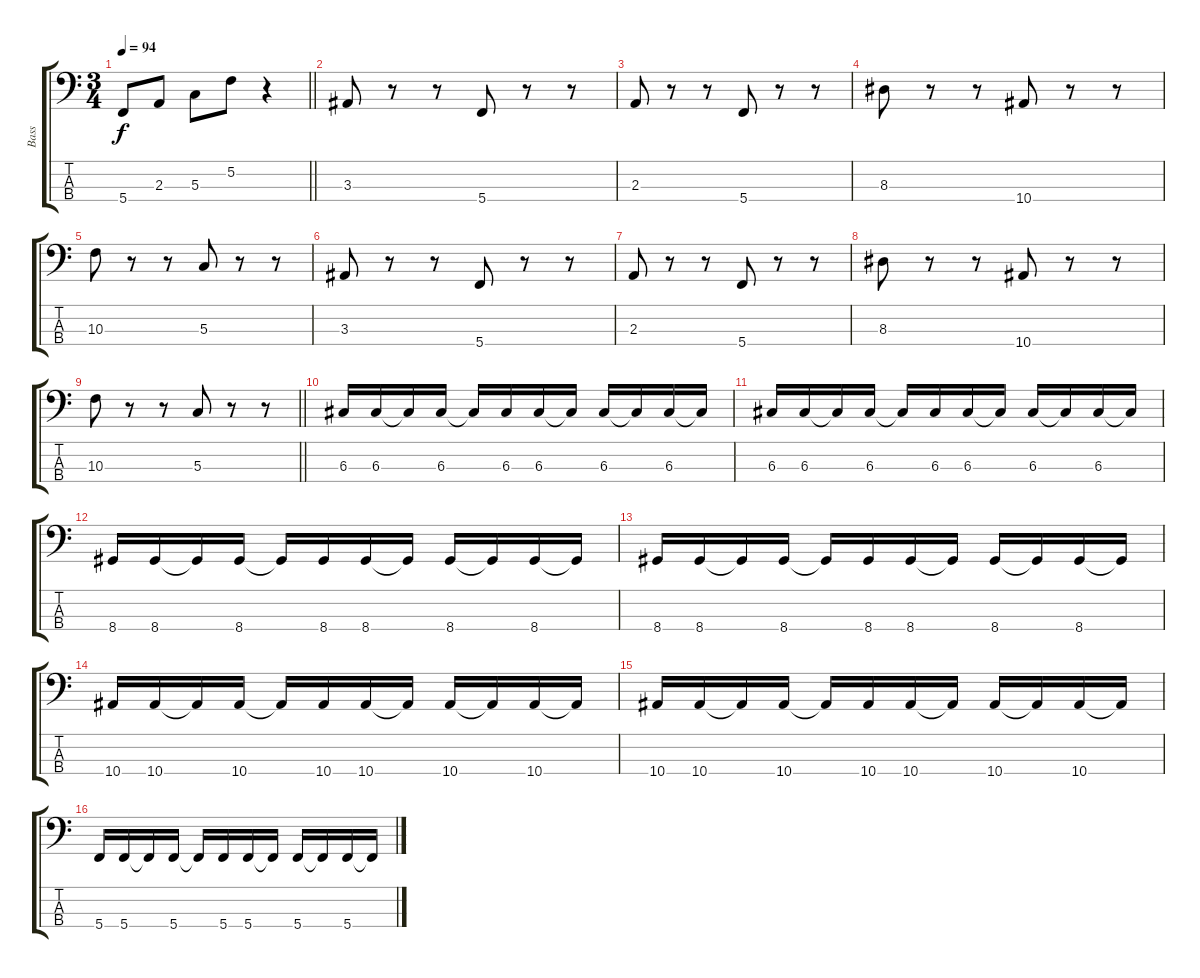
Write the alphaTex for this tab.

\track ("Bass" "Bass") {instrument electricbassfinger}
\staff {score tabs}
\tuning (F2 C2 G1 C1) {hide}
\ts (3 4)
\tempo 94
\clef f4
\barLineRight lightlight
\ks c
5.4.8{dy f} 2.3.8 5.3.8 5.2.8 r.4 |
\section ("" "")
3.3.8 r.8 r.8 5.4.8 r.8 r.8 |
2.3.8 r.8 r.8 5.4.8 r.8 r.8 |
8.3.8 r.8 r.8 10.4.8 r.8 r.8 |
10.3.8 r.8 r.8 5.3.8 r.8 r.8 |
3.3.8 r.8 r.8 5.4.8 r.8 r.8 |
2.3.8 r.8 r.8 5.4.8 r.8 r.8 |
8.3.8 r.8 r.8 10.4.8 r.8 r.8 |
\barLineRight lightlight
10.3.8 r.8 r.8 5.3.8 r.8 r.8 |
\section ("" "")
6.3.16 6.3.16 6.3{t}.16 6.3.16 6.3{t}.16 6.3.16 6.3.16 6.3{t}.16 6.3.16 6.3{t}.16 6.3.16 6.3{t}.16 |
6.3.16 6.3.16 6.3{t}.16 6.3.16 6.3{t}.16 6.3.16 6.3.16 6.3{t}.16 6.3.16 6.3{t}.16 6.3.16 6.3{t}.16 |
8.4.16 8.4.16 8.4{t}.16 8.4.16 8.4{t}.16 8.4.16 8.4.16 8.4{t}.16 8.4.16 8.4{t}.16 8.4.16 8.4{t}.16 |
8.4.16 8.4.16 8.4{t}.16 8.4.16 8.4{t}.16 8.4.16 8.4.16 8.4{t}.16 8.4.16 8.4{t}.16 8.4.16 8.4{t}.16 |
10.4.16 10.4.16 10.4{t}.16 10.4.16 10.4{t}.16 10.4.16 10.4.16 10.4{t}.16 10.4.16 10.4{t}.16 10.4.16 10.4{t}.16 |
10.4.16 10.4.16 10.4{t}.16 10.4.16 10.4{t}.16 10.4.16 10.4.16 10.4{t}.16 10.4.16 10.4{t}.16 10.4.16 10.4{t}.16 |
5.4.16 5.4.16 5.4{t}.16 5.4.16 5.4{t}.16 5.4.16 5.4.16 5.4{t}.16 5.4.16 5.4{t}.16 5.4.16 5.4{t}.16
